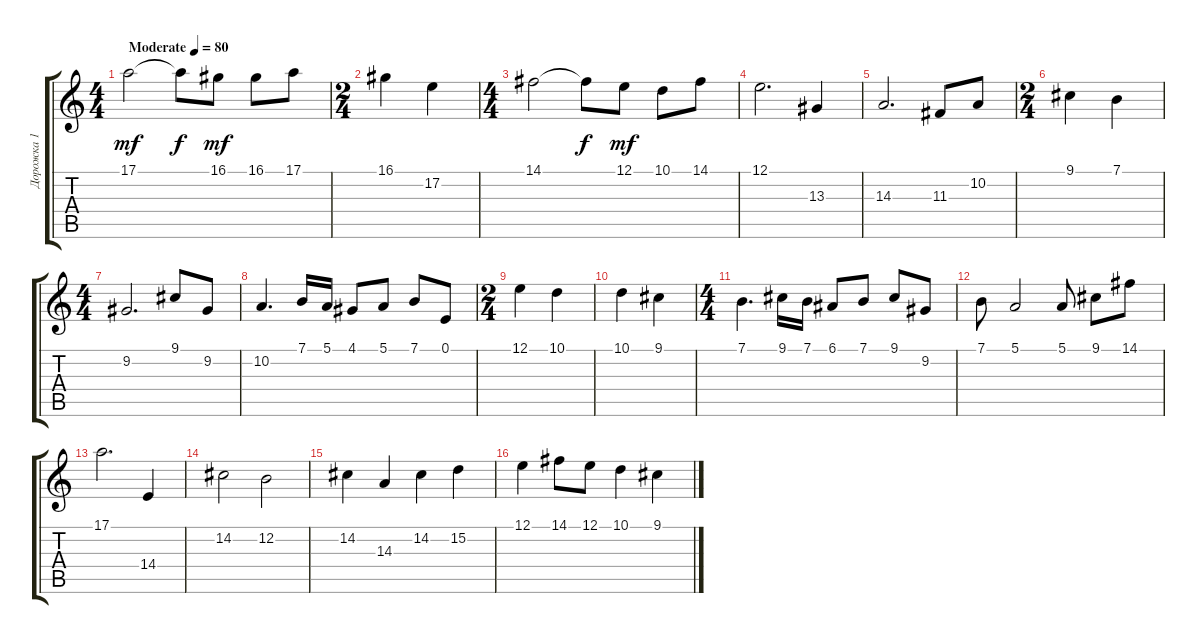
\track ("Дорожка 1" "Дорожка 1") {instrument celesta}
\staff {score tabs}
\tuning (E4 B3 G3 D3 A2 E2) {hide}
\ts (4 4)
\tempo (80 "Moderate")
\clef g2
\ks c
17.1.2{dy mf instrument celesta} 17.1{t}.8{dy f} 16.1.8{dy mf} 16.1.8 17.1.8 |
\ts (2 4)
16.1.4 17.2.4 |
\ts (4 4)
14.1.2 14.1{t}.8{dy f} 12.1.8{dy mf} 10.1.8 14.1.8 |
12.1.2{d} 13.3.4 |
14.3.2{d} 11.3.8 10.2.8 |
\ts (2 4)
9.1.4 7.1.4 |
\ts (4 4)
9.2.2{d} 9.1.8 9.2.8 |
10.2.4{d} 7.1.16 5.1.16 4.1.8 5.1.8 7.1.8 0.1.8 |
\ts (2 4)
12.1.4 10.1.4 |
10.1.4 9.1.4 |
\ts (4 4)
7.1.4{d} 9.1.16 7.1.16 6.1.8 7.1.8 9.1.8 9.2.8 |
7.1.8 5.1.2 5.1.8 9.1.8 14.1.8 |
17.1.2{d} 14.4.4 |
14.2.2 12.2.2 |
14.2.4 14.3.4 14.2.4 15.2.4 |
12.1.4 14.1.8 12.1.8 10.1.4 9.1.4
